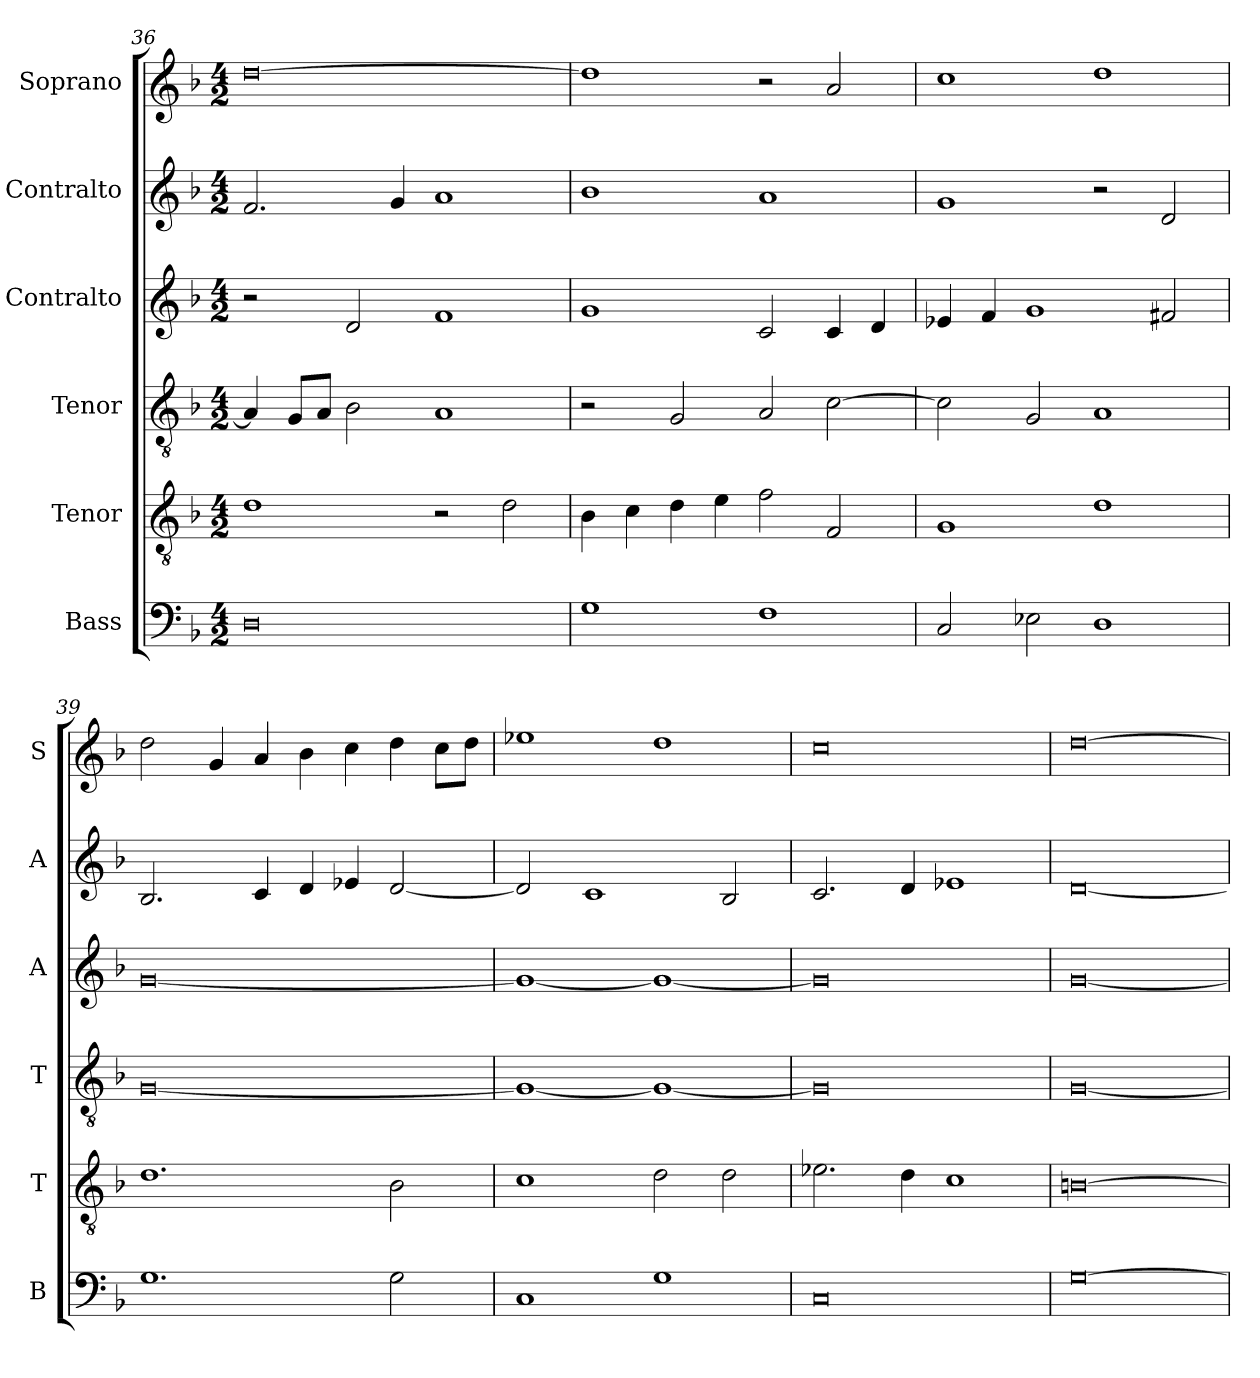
**kern	**kern	**kern	**kern	**kern	**kern
*part6	*part5	*part4	*part3	*part2	*part1
*staff6	*staff5	*staff4	*staff3	*staff2	*staff1
*I"Bass	*I"Tenor	*I"Tenor	*I"Contralto	*I"Contralto	*I"Soprano
*I'B	*I'T	*I'T	*I'A	*I'A	*I'S
*clefF4	*clefGv2	*clefGv2	*clefG2	*clefG2	*clefG2
*k[b-]	*k[b-]	*k[b-]	*k[b-]	*k[b-]	*k[b-]
*G:dor	*G:dor	*G:dor	*G:dor	*G:dor	*G:dor
*M4/2	*M4/2	*M4/2	*M4/2	*M4/2	*M4/2
=36	=36	=36	=36	=36	=36
0D	1d	4A]	2r	2.f	[0dd
.	.	8G/L	.	.	.
.	.	8A/J	.	.	.
.	.	2B-	2d	.	.
.	.	.	.	4g	.
.	2r	1A	1f	1a	.
.	2d	.	.	.	.
=37	=37	=37	=37	=37	=37
1G	4B-	2r	1g	1b-	1dd]
.	4c	.	.	.	.
.	4d	2G	.	.	.
.	4e	.	.	.	.
1F	2f	2A	2c	1a	2r
.	2F	[2c	4c	.	2a
.	.	.	4d	.	.
=38	=38	=38	=38	=38	=38
2C	1G	2c]	4e-X	1g	1cc
.	.	.	4f	.	.
2E-X	.	2G	1g	.	.
1D	1d	1A	.	2r	1dd
.	.	.	2f#X	2d	.
=39	=39	=39	=39	=39	=39
1.G	1.d	[0G	[0g	2.B-	2dd
.	.	.	.	.	4g
.	.	.	.	4c	4a
.	.	.	.	4d	4b-
.	.	.	.	4e-X	4cc
2G	2B-	.	.	[2d	4dd
.	.	.	.	.	8cc\L
.	.	.	.	.	8dd\J
=40	=40	=40	=40	=40	=40
1C	1c	1G_	1g_	2d]	1ee-X
.	.	.	.	1c	.
1G	2d	1G_	1g_	.	1dd
.	2d	.	.	2B-	.
=41	=41	=41	=41	=41	=41
0C	2.e-X	0G]	0g]	2.c	0cc
.	4d	.	.	4d	.
.	1c	.	.	1e-X	.
=42	=42	=42	=42	=42	=42
[0G	[0Bn	[0G	[0g	[0d	[0dd
=	=	=	=	=	=
*-	*-	*-	*-	*-	*-
